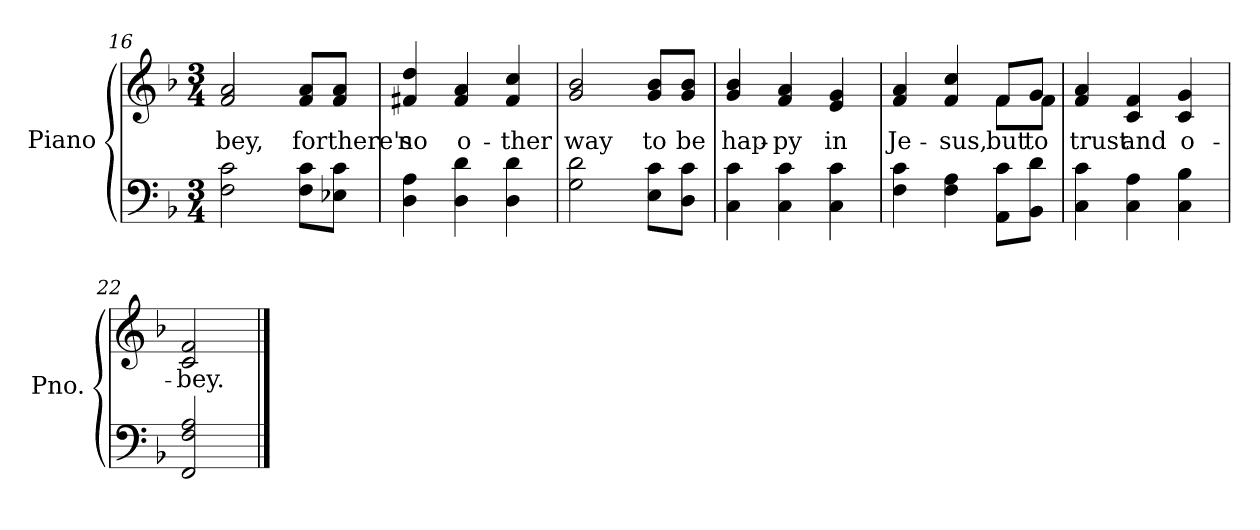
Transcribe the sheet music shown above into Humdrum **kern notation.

**kern	**kern	**text
*part2	*part1	*part1
*staff2	*staff1	*staff1
*I"Piano	*I"Piano	*
*I'Pno.	*I'Pno.	*
*clefF4	*clefG2	*
*k[b-]	*k[b-]	*
*F:	*F:	*
*M3/4	*M3/4	*
=16	=16	=16
!	!	!LO:LY:b:color=#000000
2Fi\ 2ci	2fi/ 2ai	-bey,
!	!	!LO:LY:b:color=#000000
8Fi\ 8ci\L	8fi/ 8ai/L	for
!	!	!LO:LY:b:color=#000000
8E-Xi\ 8ci\J	8fi/ 8ai/J	there's
=17	=17	=17
!	!	!LO:LY:b:color=#000000
4Di\ 4Ai	4f#Xi/ 4ddi	no
!	!	!LO:LY:b:color=#000000
4Di\ 4di	4f#i/ 4ai	o-
!	!	!LO:LY:b:color=#000000
4Di\ 4di	4f#i/ 4cci	-ther
=18	=18	=18
!	!	!LO:LY:b:color=#000000
2Gi\ 2di	2gi/ 2b-i	way
!	!	!LO:LY:b:color=#000000
8Ei\ 8ci\L	8gi/ 8b-i/L	to
!	!	!LO:LY:b:color=#000000
8Di\ 8ci\J	8gi/ 8b-i/J	be
!!LO:LB:g=z
=19	=19	=19
!	!	!LO:LY:b:color=#000000
4Ci\ 4ci	4gi/ 4b-i	hap-
!	!	!LO:LY:b:color=#000000
4Ci\ 4ci	4fi/ 4ai	-py
!	!	!LO:LY:b:color=#000000
4Ci\ 4ci	4ei/ 4gi	in
=20	=20	=20
!	!	!LO:LY:b:color=#000000
*	*^	*
4Fi\ 4ci	4fi/ 4ai	2ryy	Je-
!	!	!	!LO:LY:b:color=#000000
4Fi\ 4Ai	4fi/ 4cci	.	-sus,
!	!	!	!LO:LY:b:color=#000000
8AAi\ 8ci\L	8fi/L	8fi\L	but
!	!	!	!LO:LY:b:color=#000000
8BB-i\ 8di\J	8gi/J	8fi\J	to
*	*v	*v	*
=21	=21	=21
*	*^	*
!	!	!	!LO:LY:b:color=#000000
*	*v	*v	*
4Ci\ 4ci	4fi/ 4ai	trust
!	!	!LO:LY:b:color=#000000
4Ci\ 4Ai	4ci/ 4fi	and
!	!	!LO:LY:b:color=#000000
4Ci\ 4B-i	4ci/ 4gi	o-
=22	=22	=22
!	!	!LO:LY:b:color=#000000
2FFi/ 2Fi 2Ai	2ci/ 2fi	-bey.
==	==	==
*-	*-	*-
